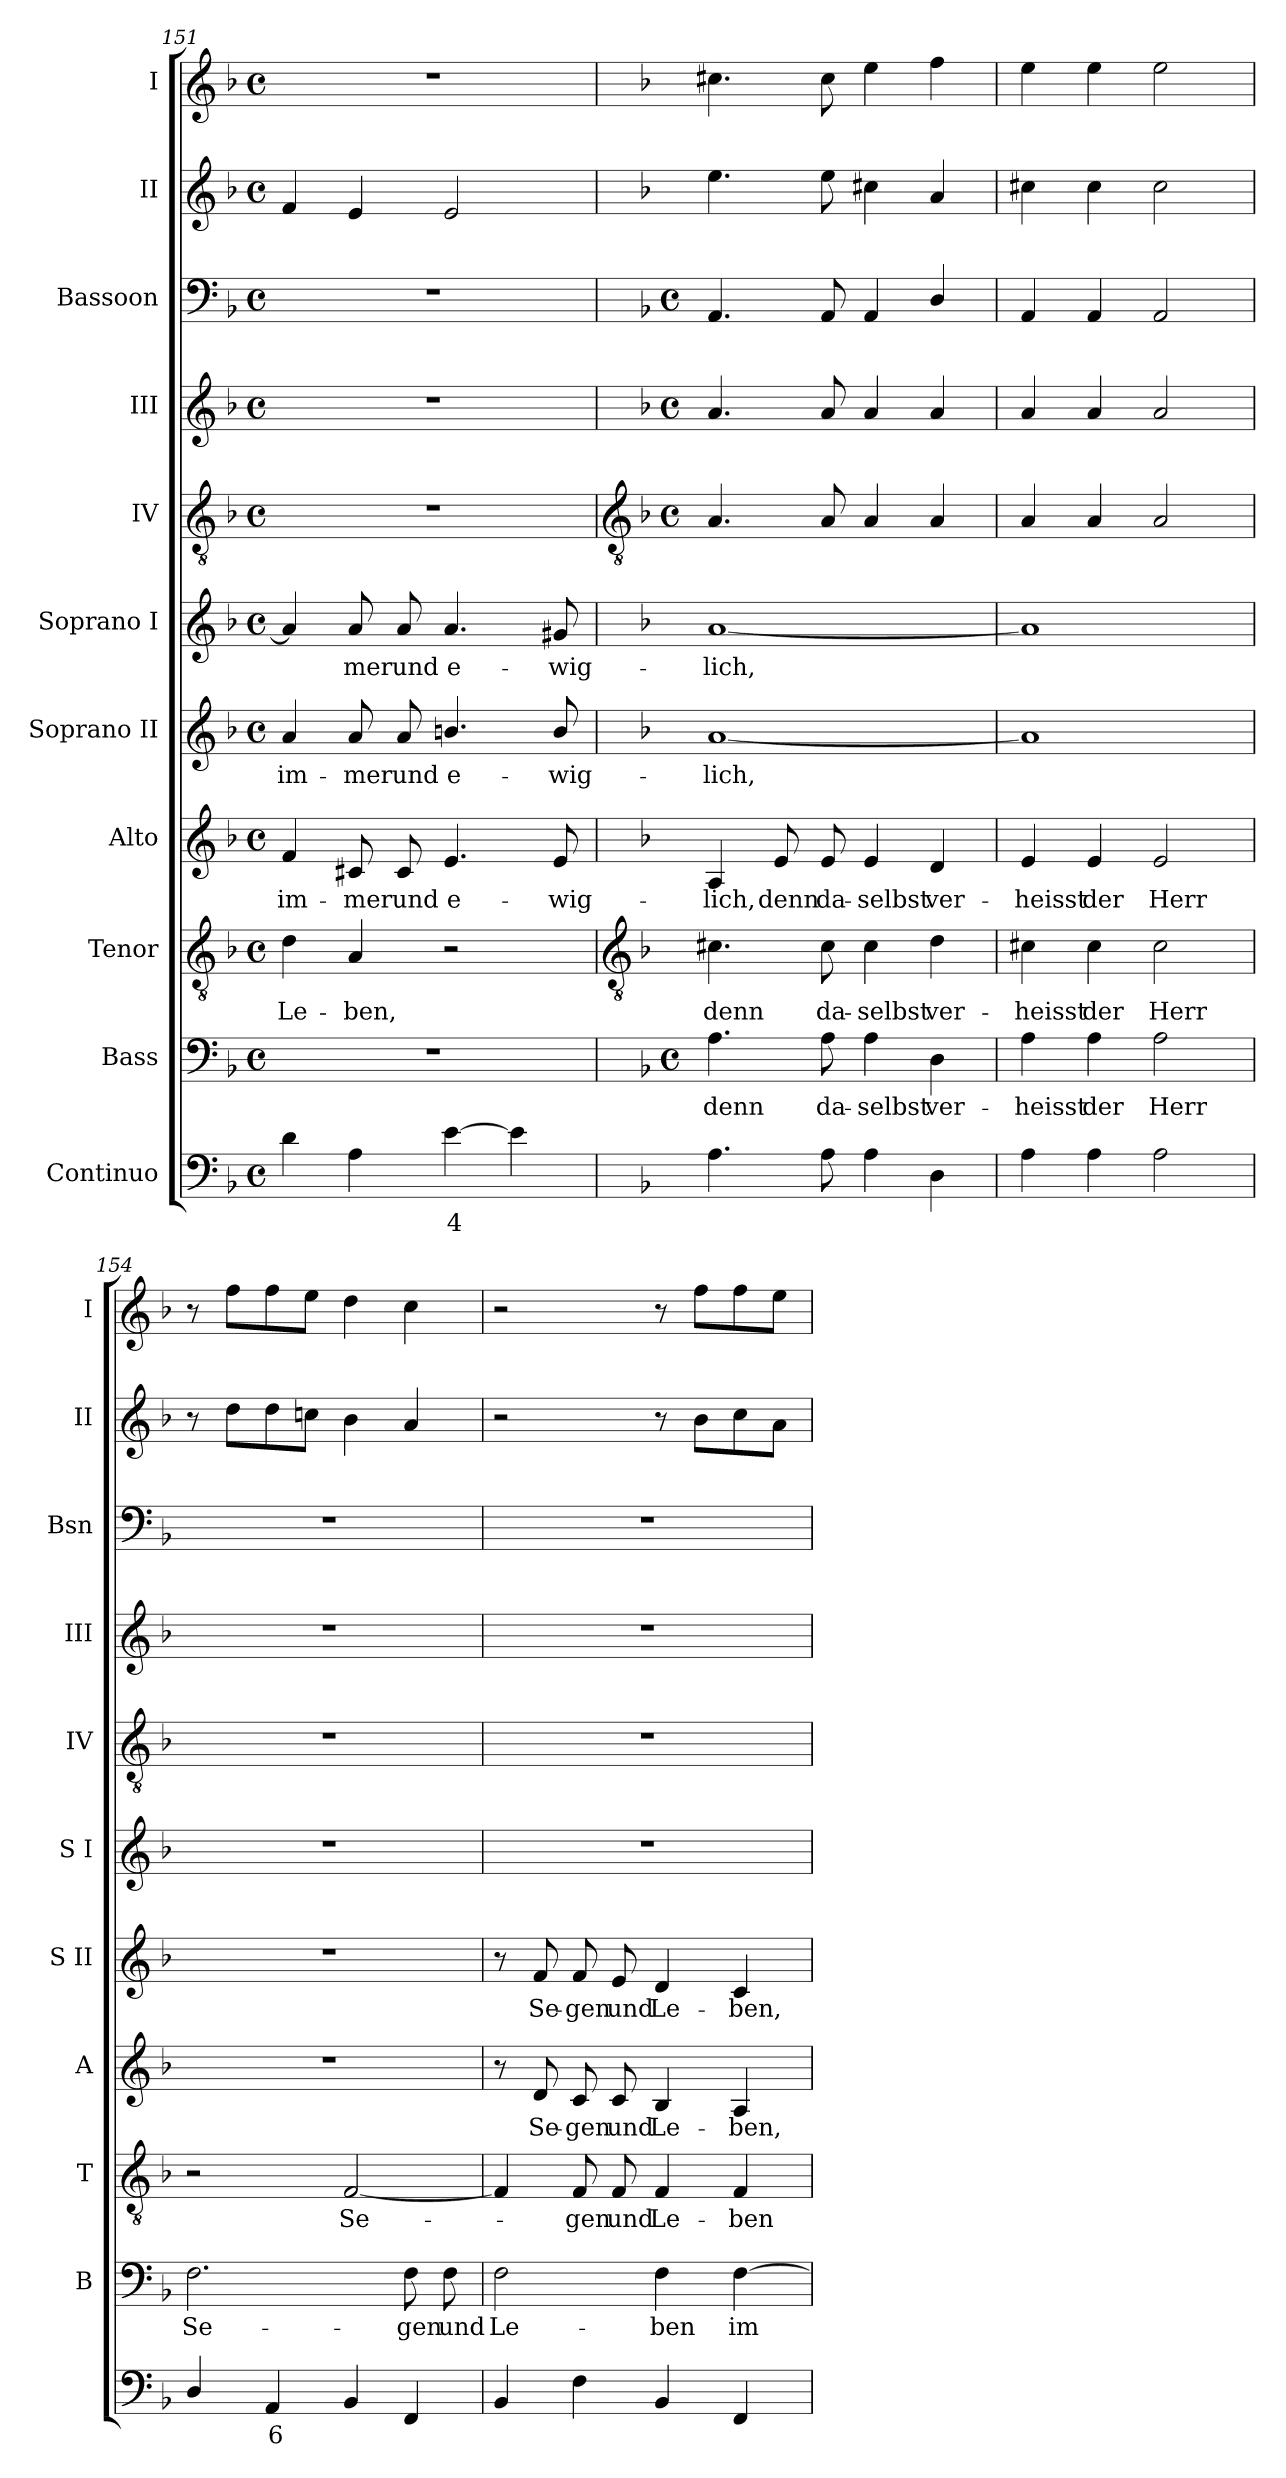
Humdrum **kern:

**kern	**text	**kern	**text	**kern	**text	**kern	**text	**kern	**text	**kern	**text	**kern	**kern	**kern	**kern	**kern
*part11	*part11	*part10	*part10	*part9	*part9	*part8	*part8	*part7	*part7	*part6	*part6	*part5	*part4	*part3	*part2	*part1
*staff11	*staff11	*staff10	*staff10	*staff9	*staff9	*staff8	*staff8	*staff7	*staff7	*staff6	*staff6	*staff5	*staff4	*staff3	*staff2	*staff1
*I"Continuo	*	*I"Bass	*	*I"Tenor	*	*I"Alto	*	*I"Soprano II	*	*I"Soprano I	*	*I"IV	*I"III	*I"Bassoon	*I"II	*I"I
*	*	*I'B	*	*I'T	*	*I'A	*	*I'S II	*	*I'S I	*	*I'IV	*I'III	*I'Bsn	*I'II	*I'I
*clefF4	*	*clefF4	*	*clefGv2	*	*clefG2	*	*clefG2	*	*clefG2	*	*clefGv2	*clefG2	*clefF4	*clefG2	*clefG2
*k[b-]	*	*k[b-]	*	*k[b-]	*	*k[b-]	*	*k[b-]	*	*k[b-]	*	*k[b-]	*k[b-]	*k[b-]	*k[b-]	*k[b-]
*F:	*	*F:	*	*F:	*	*F:	*	*F:	*	*F:	*	*F:	*F:	*F:	*F:	*F:
*M4/4	*	*M4/4	*	*M4/4	*	*M4/4	*	*M4/4	*	*M4/4	*	*M4/4	*M4/4	*M4/4	*M4/4	*M4/4
*met(c)	*	*met(c)	*	*met(c)	*	*met(c)	*	*met(c)	*	*met(c)	*	*met(c)	*met(c)	*met(c)	*met(c)	*met(c)
=151	=151	=151	=151	=151	=151	=151	=151	=151	=151	=151	=151	=151	=151	=151	=151	=151
!	!	!	!	!	!LO:LY:b	!	!LO:LY:b	!	!LO:LY:b	!	!	!	!	!	!	!
4d	.	1r	.	4d	Le-	4f	im-	4a	im-	4a]	.	1r	1r	1r	4f	1r
!	!	!	!	!	!LO:LY:b	!	!LO:LY:b	!	!LO:LY:b	!	!LO:LY:b	!	!	!	!	!
4A	.	.	.	4A	-ben,	8c#X	-mer	8a	-mer	8a	mer	.	.	.	4e	.
!	!	!	!	!	!	!	!LO:LY:b	!	!LO:LY:b	!	!LO:LY:b	!	!	!	!	!
.	.	.	.	.	.	8c#	und	8a	und	8a	und	.	.	.	.	.
!	!LO:LY:b	!	!	!	!	!	!LO:LY:b	!	!LO:LY:b	!	!LO:LY:b	!	!	!	!	!
[4e	4	.	.	2r	.	4.e	e-	4.bn/	e-	4.a	e-	.	.	.	2e	.
4e]	.	.	.	.	.	.	.	.	.	.	.	.	.	.	.	.
!	!	!	!	!	!	!	!LO:LY:b	!	!LO:LY:b	!	!LO:LY:b	!	!	!	!	!
.	.	.	.	.	.	8e	-wig-	8b/	-wig-	8g#X	-wig-	.	.	.	.	.
!!LO:LB:g=z
=152	=152	=152	=152	=152	=152	=152	=152	=152	=152	=152	=152	=152	=152	=152	=152	=152
*	*	*	*	*clefGv2	*	*	*	*	*	*	*	*clefGv2	*	*	*	*
*	*	*k[b-]	*	*	*	*	*	*	*	*	*	*k[b-]	*k[b-]	*k[b-]	*	*
*	*	*F:	*	*	*	*	*	*	*	*	*	*F:	*F:	*F:	*	*
*	*	*M4/4	*	*	*	*	*	*	*	*	*	*M4/4	*M4/4	*M4/4	*	*
*	*	*met(c)	*	*	*	*	*	*	*	*	*	*met(c)	*met(c)	*met(c)	*	*
!	!	!	!LO:LY:b	!	!LO:LY:b	!	!LO:LY:b	!	!LO:LY:b	!	!LO:LY:b	!	!	!	!	!
4.A	.	4.A	denn	4.c#X	denn	4A	-lich,	[1a	-lich,	[1a	-lich,	4.A	4.a	4.AA	4.ee	4.cc#X
!	!	!	!	!	!	!	!LO:LY:b	!	!	!	!	!	!	!	!	!
.	.	.	.	.	.	8e	denn	.	.	.	.	.	.	.	.	.
!	!	!	!LO:LY:b	!	!LO:LY:b	!	!LO:LY:b	!	!	!	!	!	!	!	!	!
8A	.	8A	da-	8c#	da-	8e	da-	.	.	.	.	8A	8a	8AA	8ee	8cc#
!	!	!	!LO:LY:b	!	!LO:LY:b	!	!LO:LY:b	!	!	!	!	!	!	!	!	!
4A	.	4A	-selbst	4c#	-selbst	4e	-selbst	.	.	.	.	4A	4a	4AA	4cc#X	4ee
!	!	!	!LO:LY:b	!	!LO:LY:b	!	!LO:LY:b	!	!	!	!	!	!	!	!	!
4D	.	4D	ver-	4d	ver-	4d	ver-	.	.	.	.	4A	4a	4D/	4a	4ff
=153	=153	=153	=153	=153	=153	=153	=153	=153	=153	=153	=153	=153	=153	=153	=153	=153
!	!	!	!LO:LY:b	!	!LO:LY:b	!	!LO:LY:b	!	!	!	!	!	!	!	!	!
4A	.	4A	-heisst	4c#X	-heisst	4e	-heisst	1a]	.	1a]	.	4A	4a	4AA	4cc#X	4ee
!	!	!	!LO:LY:b	!	!LO:LY:b	!	!LO:LY:b	!	!	!	!	!	!	!	!	!
4A	.	4A	der	4c#	der	4e	der	.	.	.	.	4A	4a	4AA	4cc#	4ee
!	!	!	!LO:LY:b	!	!LO:LY:b	!	!LO:LY:b	!	!	!	!	!	!	!	!	!
2A	.	2A	Herr	2c#	Herr	2e	Herr	.	.	.	.	2A	2a	2AA	2cc#	2ee
=154	=154	=154	=154	=154	=154	=154	=154	=154	=154	=154	=154	=154	=154	=154	=154	=154
!	!	!	!LO:LY:b	!	!	!	!	!	!	!	!	!	!	!	!	!
4D/	.	2.F	Se-	2r	.	1r	.	1r	.	1r	.	1r	1r	1r	8r	8r
.	.	.	.	.	.	.	.	.	.	.	.	.	.	.	8ddL	8ffL
!	!LO:LY:b	!	!	!	!	!	!	!	!	!	!	!	!	!	!	!
4AA	6	.	.	.	.	.	.	.	.	.	.	.	.	.	8dd	8ff
.	.	.	.	.	.	.	.	.	.	.	.	.	.	.	8ccnJ	8eeJ
!	!	!	!	!	!LO:LY:b	!	!	!	!	!	!	!	!	!	!	!
4BB-	.	.	.	[2F	Se-	.	.	.	.	.	.	.	.	.	4b-	4dd
!	!	!	!LO:LY:b	!	!	!	!	!	!	!	!	!	!	!	!	!
4FF	.	8F	-gen	.	.	.	.	.	.	.	.	.	.	.	4a	4cc
!	!	!	!LO:LY:b	!	!	!	!	!	!	!	!	!	!	!	!	!
.	.	8F	und	.	.	.	.	.	.	.	.	.	.	.	.	.
=155	=155	=155	=155	=155	=155	=155	=155	=155	=155	=155	=155	=155	=155	=155	=155	=155
!	!	!	!LO:LY:b	!	!	!	!	!	!	!	!	!	!	!	!	!
4BB-	.	2F	Le-	4F]	.	8r	.	8r	.	1r	.	1r	1r	1r	2r	2r
!	!	!	!	!	!	!	!LO:LY:b	!	!LO:LY:b	!	!	!	!	!	!	!
.	.	.	.	.	.	8d	Se-	8f	Se-	.	.	.	.	.	.	.
!	!	!	!	!	!LO:LY:b	!	!LO:LY:b	!	!LO:LY:b	!	!	!	!	!	!	!
4F	.	.	.	8F	gen	8c	-gen	8f	-gen	.	.	.	.	.	.	.
!	!	!	!	!	!LO:LY:b	!	!LO:LY:b	!	!LO:LY:b	!	!	!	!	!	!	!
.	.	.	.	8F	und	8c	und	8e	und	.	.	.	.	.	.	.
!	!	!	!LO:LY:b	!	!LO:LY:b	!	!LO:LY:b	!	!LO:LY:b	!	!	!	!	!	!	!
4BB-	.	4F	-ben	4F	Le-	4B-	Le-	4d	Le-	.	.	.	.	.	8r	8r
.	.	.	.	.	.	.	.	.	.	.	.	.	.	.	8b-L	8ffL
!	!	!	!LO:LY:b	!	!LO:LY:b	!	!LO:LY:b	!	!LO:LY:b	!	!	!	!	!	!	!
4FF	.	[4F	im-	4F	-ben	4A	-ben,	4c	-ben,	.	.	.	.	.	8cc	8ff
.	.	.	.	.	.	.	.	.	.	.	.	.	.	.	8aJ	8eeJ
=	=	=	=	=	=	=	=	=	=	=	=	=	=	=	=	=
*-	*-	*-	*-	*-	*-	*-	*-	*-	*-	*-	*-	*-	*-	*-	*-	*-
